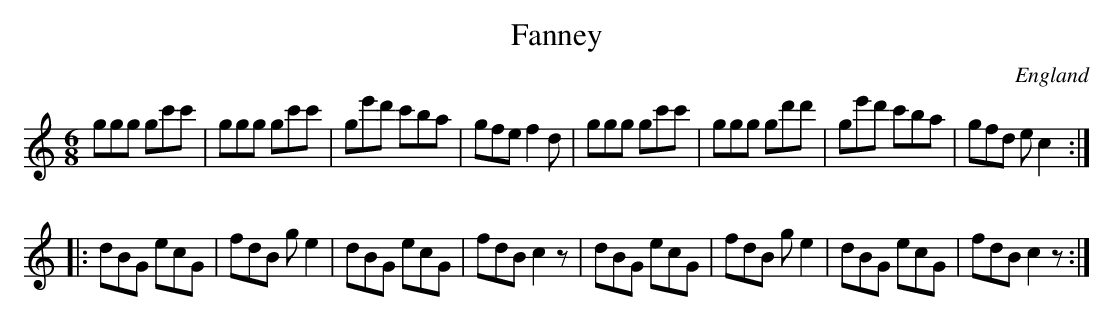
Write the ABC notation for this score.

X:1
T:Fanney
L:1/8
M:6/8
O:England
K:C
ggg gc'c' | ggg gc'c' | ge'd' c'ba | gfe f2d | \
ggg gc'c' | ggg gd'd' | ge'd' c'ba | gfd ec2 ::
dBG ecG | fdB ge2 | dBG ecG | fdB c2z |\
dBG ecG | fdB ge2 | dBG ecG | fdB c2z :|
